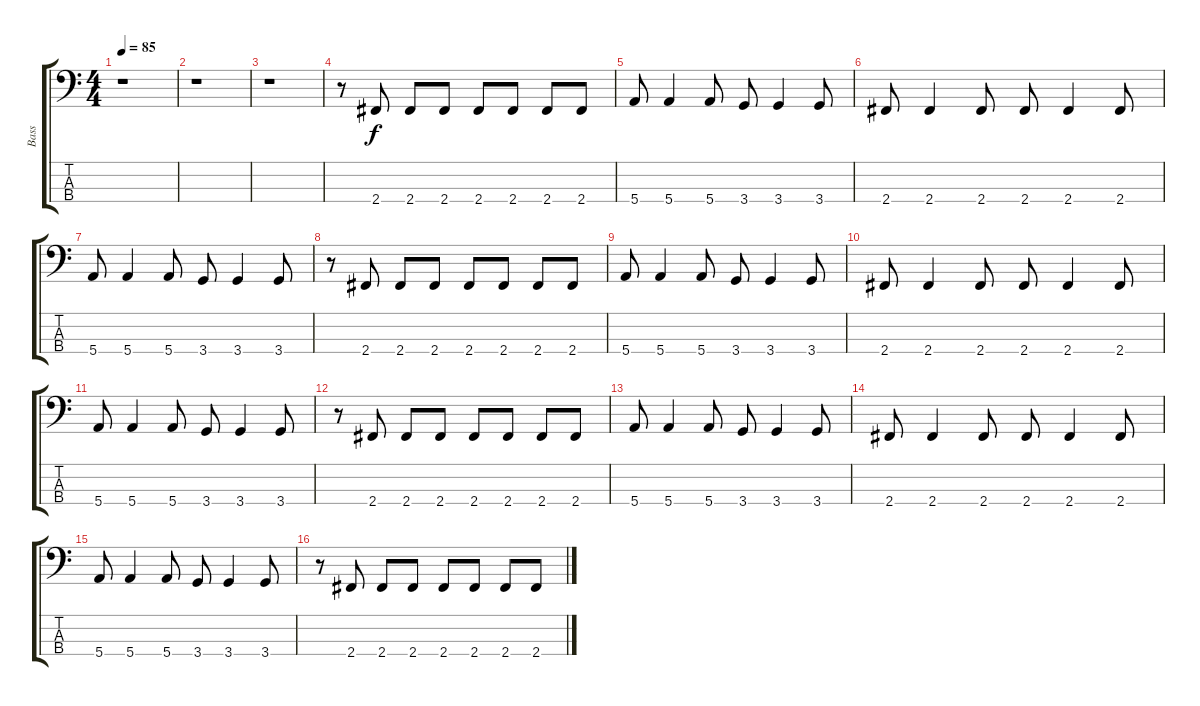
\track ("Bass" "Bass") {instrument electricbassfinger}
\staff {score tabs}
\tuning (G2 D2 A1 E1) {hide}
\ts (4 4)
\tempo 85
\clef f4
\ks c
r.1{dy f instrument electricbassfinger} |
r.1 |
r.1 |
r.8 2.4.8 2.4.8 2.4.8 2.4.8 2.4.8 2.4.8 2.4.8 |
5.4.8 5.4.4 5.4.8 3.4.8 3.4.4 3.4.8 |
2.4.8 2.4.4 2.4.8 2.4.8 2.4.4 2.4.8 |
5.4.8 5.4.4 5.4.8 3.4.8 3.4.4 3.4.8 |
r.8 2.4.8 2.4.8 2.4.8 2.4.8 2.4.8 2.4.8 2.4.8 |
5.4.8 5.4.4 5.4.8 3.4.8 3.4.4 3.4.8 |
2.4.8 2.4.4 2.4.8 2.4.8 2.4.4 2.4.8 |
5.4.8 5.4.4 5.4.8 3.4.8 3.4.4 3.4.8 |
r.8 2.4.8 2.4.8 2.4.8 2.4.8 2.4.8 2.4.8 2.4.8 |
5.4.8 5.4.4 5.4.8 3.4.8 3.4.4 3.4.8 |
2.4.8 2.4.4 2.4.8 2.4.8 2.4.4 2.4.8 |
5.4.8 5.4.4 5.4.8 3.4.8 3.4.4 3.4.8 |
r.8 2.4.8 2.4.8 2.4.8 2.4.8 2.4.8 2.4.8 2.4.8
